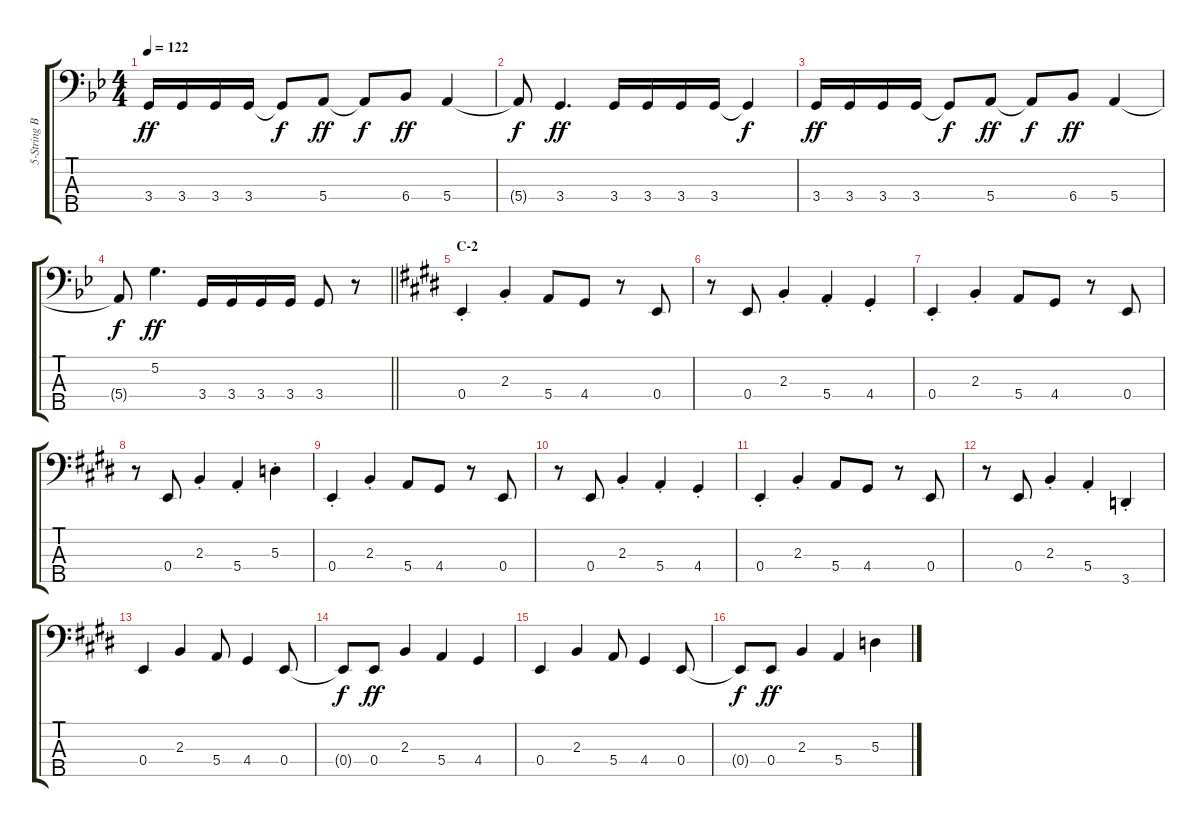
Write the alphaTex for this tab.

\track ("5-String Bass" "5-String B") {instrument electricbassfinger}
\staff {score tabs}
\tuning (G2 D2 A1 E1 B0) {hide}
\ts (4 4)
\tempo 122
\clef f4
\ks bb
3.4.16{dy ff} 3.4.16 3.4.16 3.4.16 3.4{t}.8{dy f} 5.4.8{dy ff} 5.4{t}.8{dy f} 6.4.8{dy ff} 5.4.4 |
5.4{t}.8{dy f} 3.4.4{d dy ff} 3.4.16 3.4.16 3.4.16 3.4.16 3.4{t}.4{dy f} |
3.4.16{dy ff} 3.4.16 3.4.16 3.4.16 3.4{t}.8{dy f} 5.4.8{dy ff} 5.4{t}.8{dy f} 6.4.8{dy ff} 5.4.4 |
\barLineRight lightlight
5.4{t}.8{dy f} 5.2.4{d dy ff} 3.4.16 3.4.16 3.4.16 3.4.16 3.4.8 r.8 |
\section ("" "C-2")
\ks e
0.4{st}.4 2.3{st}.4 5.4.8 4.4.8 r.8 0.4.8 |
r.8 0.4.8 2.3{st}.4 5.4{st}.4 4.4{st}.4 |
0.4{st}.4 2.3{st}.4 5.4.8 4.4.8 r.8 0.4.8 |
r.8 0.4.8 2.3{st}.4 5.4{st}.4 5.3{st}.4 |
0.4{st}.4 2.3{st}.4 5.4.8 4.4.8 r.8 0.4.8 |
r.8 0.4.8 2.3{st}.4 5.4{st}.4 4.4{st}.4 |
0.4{st}.4 2.3{st}.4 5.4.8 4.4.8 r.8 0.4.8 |
r.8 0.4.8 2.3{st}.4 5.4{st}.4 3.5{st}.4 |
0.4.4 2.3.4 5.4.8 4.4.4 0.4.8 |
0.4{t}.8{dy f} 0.4.8{dy ff} 2.3.4 5.4.4 4.4.4 |
0.4.4 2.3.4 5.4.8 4.4.4 0.4.8 |
0.4{t}.8{dy f} 0.4.8{dy ff} 2.3.4 5.4.4 5.3.4
